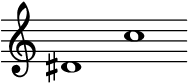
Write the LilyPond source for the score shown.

\version "2.16.2" % absolutely necessary!

% use this to crop output page size to match the snippet
#(ly:set-option 'preview #t)

%%%%%%%%%%%%%%%%%%%%%%%%%%
% here goes the snippet: %
%%%%%%%%%%%%%%%%%%%%%%%%%%
<<
\relative c' {
  \override Staff.TimeSignature #'stencil = ##f 
  \time 3/1
  dis1 c'
}
>>